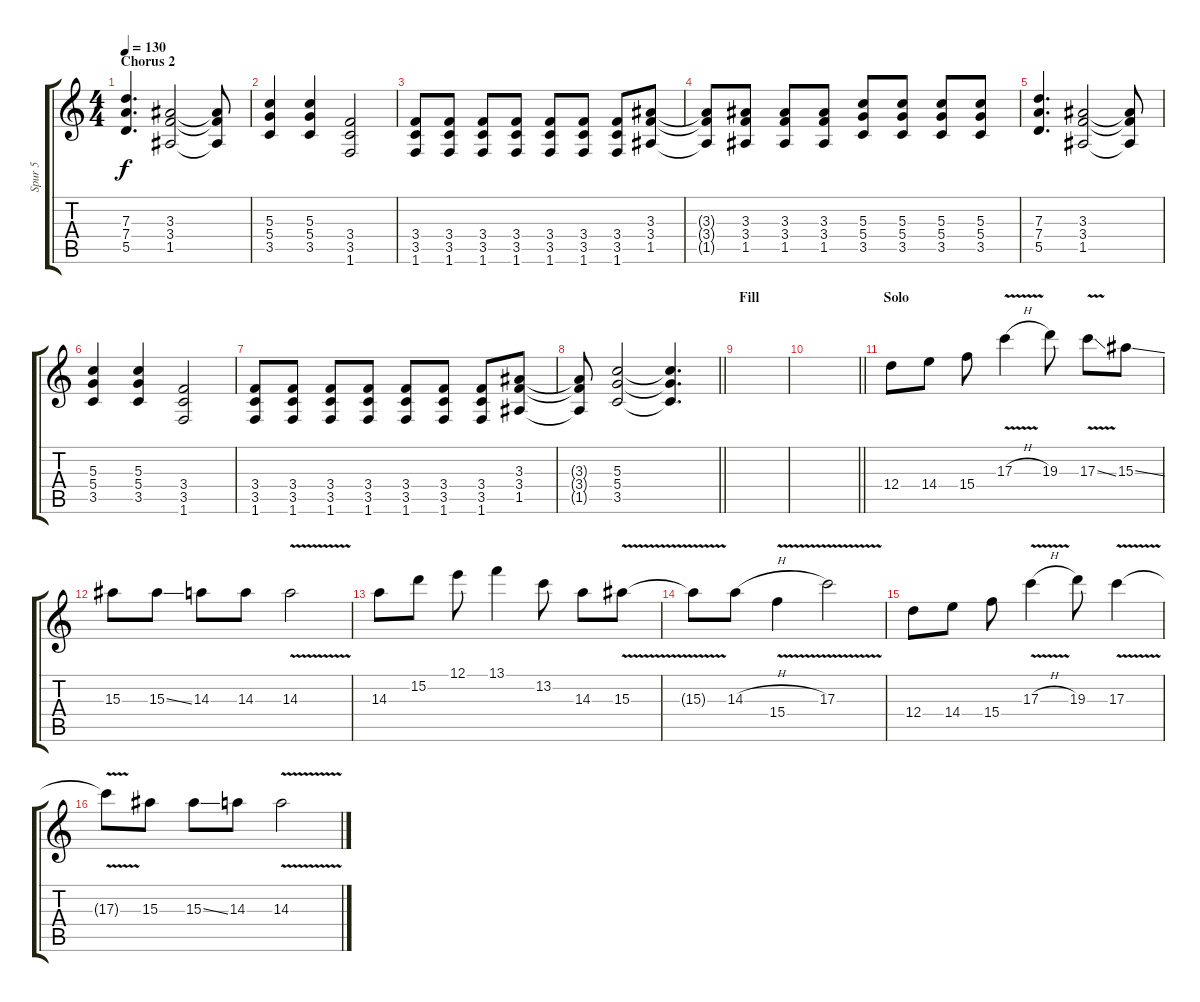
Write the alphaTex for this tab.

\track ("Spur 5" "Spur 5") {instrument distortionguitar}
\staff {score tabs}
\tuning (E4 B3 G3 D3 A2 E2) {hide}
\ts (4 4)
\section ("" "Chorus 2")
\tempo 130
\clef g2
\ks c
(7.3 7.4 5.5).4{d dy f} (3.3 3.4 1.5).2 (3.3{t} 3.4{t} 1.5{t}).8 |
(5.3 5.4 3.5).4 (5.3 5.4 3.5).4 (3.4 3.5 1.6).2 |
(3.4 3.5 1.6).8 (3.4 3.5 1.6).8 (3.4 3.5 1.6).8 (3.4 3.5 1.6).8 (3.4 3.5 1.6).8 (3.4 3.5 1.6).8 (3.4 3.5 1.6).8 (3.3 3.4 1.5).8 |
(3.3{t} 3.4{t} 1.5{t}).8 (3.3 3.4 1.5).8 (3.3 3.4 1.5).8 (3.3 3.4 1.5).8 (5.3 5.4 3.5).8 (5.3 5.4 3.5).8 (5.3 5.4 3.5).8 (5.3 5.4 3.5).8 |
(7.3 7.4 5.5).4{d} (3.3 3.4 1.5).2 (3.3{t} 3.4{t} 1.5{t}).8 |
(5.3 5.4 3.5).4 (5.3 5.4 3.5).4 (3.4 3.5 1.6).2 |
(3.4 3.5 1.6).8 (3.4 3.5 1.6).8 (3.4 3.5 1.6).8 (3.4 3.5 1.6).8 (3.4 3.5 1.6).8 (3.4 3.5 1.6).8 (3.4 3.5 1.6).8 (3.3 3.4 1.5).8 |
\barLineRight lightlight
(3.3{t} 3.4{t} 1.5{t}).8 (5.3 5.4 3.5).2 (5.3{t} 5.4{t} 3.5{t}).4{d} |
\section ("" "Fill")
|
\barLineRight lightlight
|
\section ("" "Solo")
12.4.8 14.4.8 15.4.8 17.3{v h}.4 19.3.8 17.3{v ss}.8 15.3{ss}.8 |
15.3.8 15.3{ss}.8 14.3.8 14.3.8 14.3{v}.2 |
14.3.8 15.2.8 12.1.8 13.1.4 13.2.8 14.3.8 15.3{v}.8 |
15.3{t}.8 14.3{h}.8 15.4{v}.4 17.3{v}.2 |
12.4.8 14.4.8 15.4.8 17.3{v h}.4 19.3.8 17.3{v}.4 |
17.3{t}.8 15.3.8 15.3{ss}.8 14.3.8 14.3{v}.2
